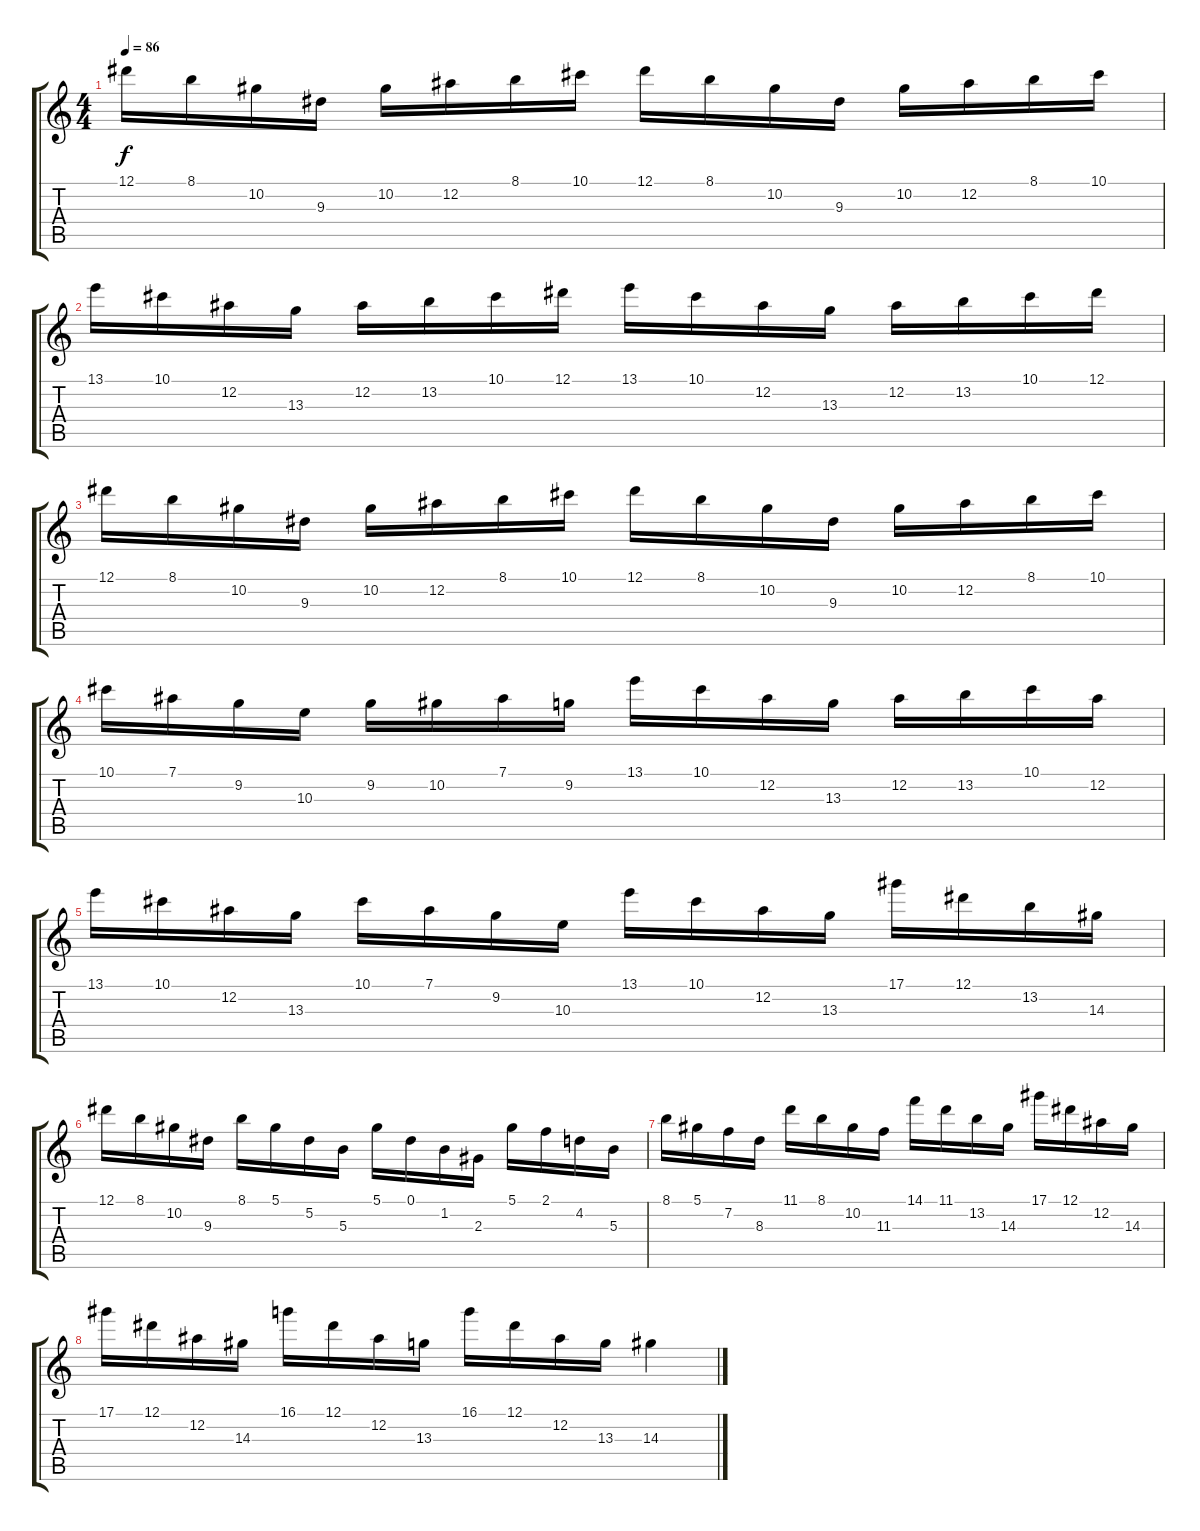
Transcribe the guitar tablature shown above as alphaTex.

\track "" {instrument acousticguitarnylon}
\staff {score tabs}
\tuning (Eb4 Bb3 Gb3 Db3 Ab2 Eb2) {hide}
\ts (4 4)
\tempo 86
\clef g2
\ks c
12.1.16{dy f instrument acousticguitarnylon} 8.1.16 10.2.16 9.3.16 10.2.16 12.2.16 8.1.16 10.1.16 12.1.16 8.1.16 10.2.16 9.3.16 10.2.16 12.2.16 8.1.16 10.1.16 |
13.1.16 10.1.16 12.2.16 13.3.16 12.2.16 13.2.16 10.1.16 12.1.16 13.1.16 10.1.16 12.2.16 13.3.16 12.2.16 13.2.16 10.1.16 12.1.16 |
12.1.16 8.1.16 10.2.16 9.3.16 10.2.16 12.2.16 8.1.16 10.1.16 12.1.16 8.1.16 10.2.16 9.3.16 10.2.16 12.2.16 8.1.16 10.1.16 |
10.1.16 7.1.16 9.2.16 10.3.16 9.2.16 10.2.16 7.1.16 9.2.16 13.1.16 10.1.16 12.2.16 13.3.16 12.2.16 13.2.16 10.1.16 12.2.16 |
13.1.16 10.1.16 12.2.16 13.3.16 10.1.16 7.1.16 9.2.16 10.3.16 13.1.16 10.1.16 12.2.16 13.3.16 17.1.16 12.1.16 13.2.16 14.3.16 |
12.1.16 8.1.16 10.2.16 9.3.16 8.1.16 5.1.16 5.2.16 5.3.16 5.1.16 0.1.16 1.2.16 2.3.16 5.1.16 2.1.16 4.2.16 5.3.16 |
8.1.16 5.1.16 7.2.16 8.3.16 11.1.16 8.1.16 10.2.16 11.3.16 14.1.16 11.1.16 13.2.16 14.3.16 17.1.16 12.1.16 12.2.16 14.3.16 |
17.1.16 12.1.16 12.2.16 14.3.16 16.1.16 12.1.16 12.2.16 13.3.16 16.1.16 12.1.16 12.2.16 13.3.16 14.3.4
